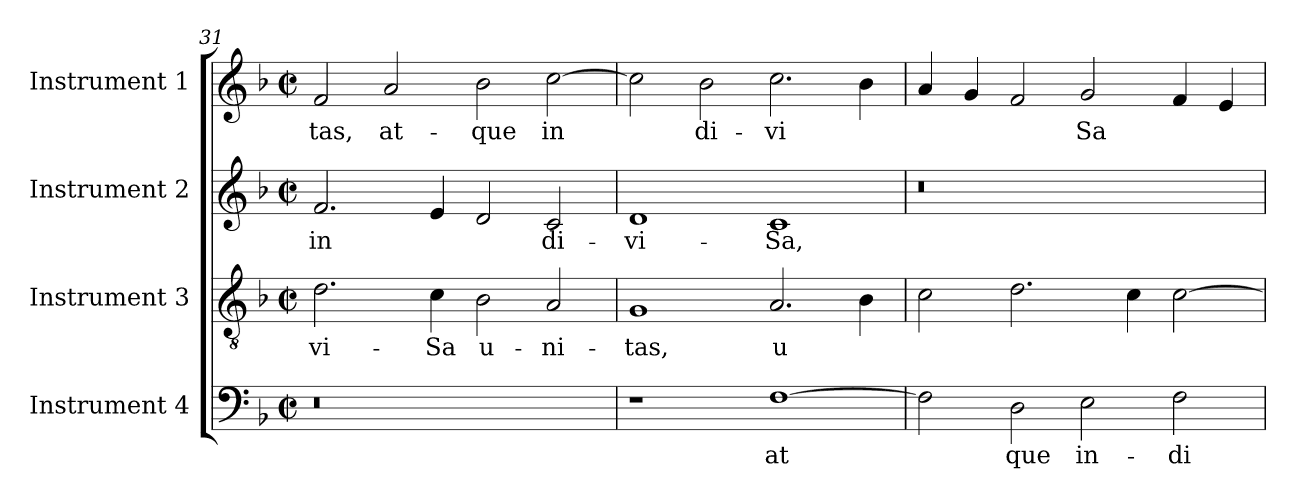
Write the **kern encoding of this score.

**kern	**text	**kern	**text	**kern	**text	**kern	**text
*part4	*part4	*part3	*part3	*part2	*part2	*part1	*part1
*staff4	*staff4	*staff3	*staff3	*staff2	*staff2	*staff1	*staff1
*I"Instrument 4	*	*I"Instrument 3	*	*I"Instrument 2	*	*I"Instrument 1	*
*clefF4	*	*clefGv2	*	*clefG2	*	*clefG2	*
*k[b-]	*	*k[b-]	*	*k[b-]	*	*k[b-]	*
*F:	*	*F:	*	*F:	*	*F:	*
*M2/2	*	*M2/2	*	*M2/2	*	*M2/2	*
*met(c|)	*	*met(c|)	*	*met(c|)	*	*met(c|)	*
=31	=31	=31	=31	=31	=31	=31	=31
!	!	!	!LO:LY:b:cj	!	!LO:LY:b:cj	!	!LO:LY:b:cj
0r	.	2.d\	-vi-	2.f/	in-	2f/	-tas,
!	!	!	!	!	!	!	!LO:LY:b:cj
.	.	.	.	.	.	2a/	at-
!	!	!	!LO:LY:b:cj	!	!LO:LY:b:cj	!	!
.	.	4c\	-Sa	4e/	--	.	.
!	!	!	!LO:LY:b:cj	!	!LO:LY:b:cj	!	!LO:LY:b:cj
.	.	2B-\	u-	2d/	--	2b-\	-que
!	!	!	!LO:LY:b:cj	!	!LO:LY:b:cj	!	!LO:LY:b:cj
.	.	2A/	-ni-	2c/	-di-	[>2cc\	in-
=32	=32	=32	=32	=32	=32	=32	=32
!	!	!	!LO:LY:b:cj	!	!LO:LY:b:cj	!	!LO:LY:b:cj
1r	.	1G	-tas,	1d	-vi-	2cc\]	--
!	!	!	!	!	!	!	!LO:LY:b:cj
.	.	.	.	.	.	2b-\	-di-
!	!LO:LY:b:cj	!	!LO:LY:b:cj	!	!LO:LY:b:cj	!	!LO:LY:b:cj
[>1F	at-	2.A/	u-	1c	-Sa,	2.cc\	-vi-
!	!	!	!LO:LY:b:cj	!	!	!	!LO:LY:b:cj
.	.	4B-\	--	.	.	4b-\	--
=33	=33	=33	=33	=33	=33	=33	=33
!	!LO:LY:b:cj	!	!LO:LY:b:cj	!	!	!	!LO:LY:b:cj
2F\]	--	2c\	--	0r	.	4a/	--
!	!	!	!	!	!	!	!LO:LY:b:cj
.	.	.	.	.	.	4g/	--
!	!LO:LY:b:cj	!	!LO:LY:b:cj	!	!	!	!LO:LY:b:cj
2D\	-que	2.d\	--	.	.	2f/	--
!	!LO:LY:b:cj	!	!	!	!	!	!LO:LY:b:cj
2E\	in-	.	.	.	.	2g/	-Sa
!	!	!	!LO:LY:b:cj	!	!	!	!
.	.	4c\	--	.	.	.	.
!	!LO:LY:b:cj	!	!LO:LY:b:cj	!	!	!	!LO:LY:b:cj
2F\	-di-	[>2c\	--	.	.	4f/	.
!	!	!	!	!	!	!	!LO:LY:b:cj
.	.	.	.	.	.	4e/	.
=	=	=	=	=	=	=	=
*-	*-	*-	*-	*-	*-	*-	*-
